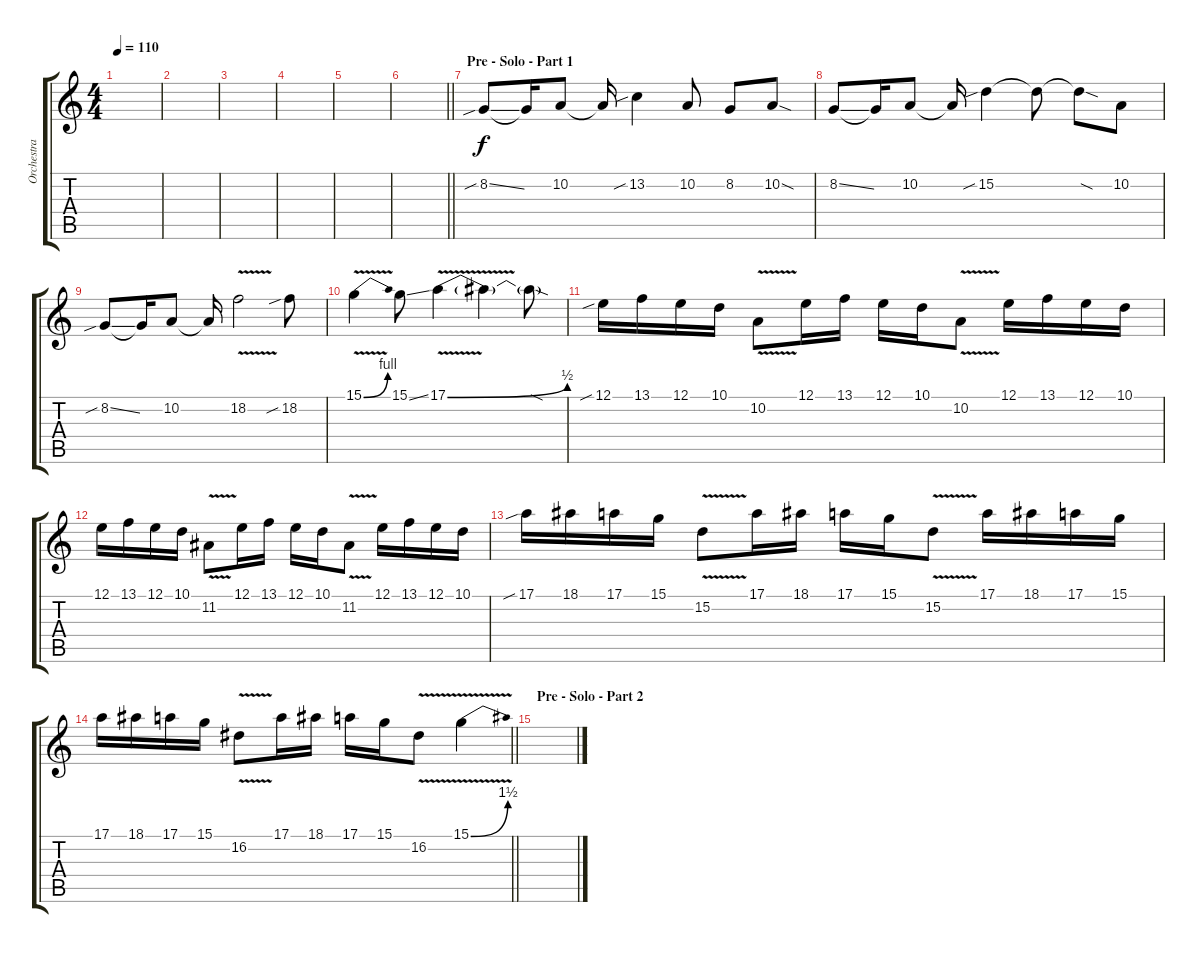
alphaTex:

\track ("Orchestra String 2" "Orchestra ") {instrument stringensemble1}
\staff {score tabs}
\tuning (E4 B3 G3 D3 A2 D2) {hide}
\ts (4 4)
\tempo 110
\clef g2
\ks c
|
|
|
|
|
\barLineRight lightlight
|
\section ("" "Pre - Solo - Part 1")
8.2{sib ss}.8 8.2{t}.16 10.2.8 10.2{t}.16 13.2{sib}.4 10.2.8 8.2.8 10.2{sod}.8 |
8.2{ss}.8 8.2{t}.16 10.2.8 10.2{t}.16 15.2{sib}.4 15.2{t}.8 15.2{sod t}.8 10.2.8 |
8.2{sib ss}.8 8.2{t}.16 10.2.8 10.2{t}.16 18.2{v}.2 18.2{sib}.8 |
15.1{be (bend 0 0 60 4) v}.4 15.1{ss}.8 17.1{be (bend 0 0 60 2) v}.4 17.1{t}.4 17.1{sod t}.8 |
12.1{sib}.16 13.1.16 12.1.16 10.1.16 10.2{v}.8 12.1.16 13.1.16 12.1.16 10.1.16 10.2{v}.8 12.1.16 13.1.16 12.1.16 10.1.16 |
12.1.16 13.1.16 12.1.16 10.1.16 11.2{v}.8 12.1.16 13.1.16 12.1.16 10.1.16 11.2{v}.8 12.1.16 13.1.16 12.1.16 10.1.16 |
17.1{sib}.16 18.1.16 17.1.16 15.1.16 15.2{v}.8 17.1.16 18.1.16 17.1.16 15.1.16 15.2{v}.8 17.1.16 18.1.16 17.1.16 15.1.16 |
\barLineRight lightlight
17.1.16 18.1.16 17.1.16 15.1.16 16.2{v}.8 17.1.16 18.1.16 17.1.16 15.1.16 16.2{v}.8 15.1{be (bend 0 0 60 6) v}.4 |
\section ("" "Pre - Solo - Part 2")
